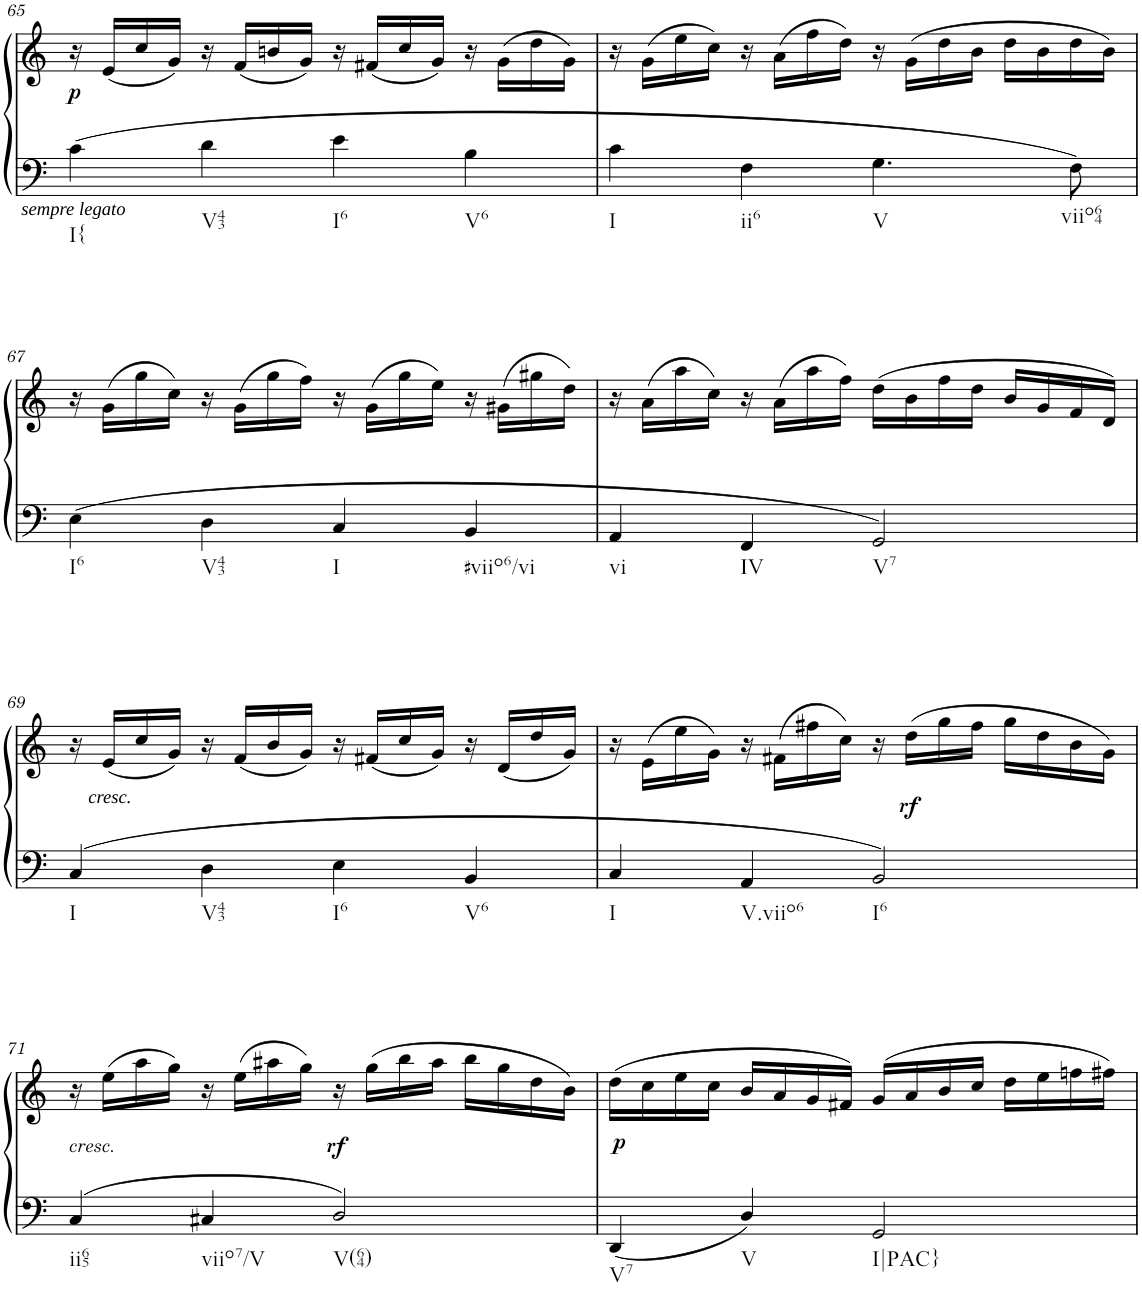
**kern	**kern	**dynam
*part1	*part1	*part1
*staff2	*staff1	*staff1/2
*I"Piano	*	*
*I'Pno	*	*
!!LO:PB:g=z
*clefF4	*clefG2	*
*k[]	*k[]	*
*M4/4	*M4/4	*
*met(c|)	*met(c|)	*
=65	=65	=65
!LO:TX:b:t=I{	!	!
!	!	!LO:DY:b=2
!	!	!LO:DY:n=1:b
4c\	16r	other-dynamics p
.	(16e/LL	.
.	16cc/	.
.	16g/JJ)	.
!LO:TX:b:t=V43	!	!
4d\	16r	.
.	(16f/LL	.
.	16bn/	.
.	16g/JJ)	.
!LO:TX:b:t=I6	!	!
4e\	16r	.
.	(16f#X/LL	.
.	16cc/	.
.	16g/JJ)	.
!LO:TX:b:t=V6	!	!
4B\	16r	.
.	(16g\LL	.
.	16dd\	.
.	16g\JJ)	.
=66	=66	=66
!LO:TX:b:t=I	!	!
4c\	16r	.
.	(16g\LL	.
.	16ee\	.
.	16cc\JJ)	.
!LO:TX:b:t=ii6	!	!
4F\	16r	.
.	(16a\LL	.
.	16ff\	.
.	16dd\JJ)	.
!LO:TX:b:t=V	!	!
4.G\	16r	.
.	(16g\LL	.
.	16dd\	.
.	16b\JJ	.
.	16dd\LL	.
.	16b\	.
!LO:TX:b:t=viio64	!	!
8F\	16dd\	.
.	16b\JJ)	.
!!LO:LB:g=z
=67	=67	=67
!LO:TX:b:t=I6	!	!
4E\	16r	.
.	(16g\LL	.
.	16gg\	.
.	16cc\JJ)	.
!LO:TX:b:t=V43	!	!
4D\	16r	.
.	(16g\LL	.
.	16gg\	.
.	16ff\JJ)	.
!LO:TX:b:t=I	!	!
4C/	16r	.
.	(16g\LL	.
.	16gg\	.
.	16ee\JJ)	.
!LO:TX:b:t=#viio6/vi	!	!
4BB/	16r	.
.	(16g#X\LL	.
.	16gg#X\	.
.	16dd\JJ)	.
=68	=68	=68
!LO:TX:b:t=vi	!	!
4AA/	16r	.
.	(16a\LL	.
.	16aa\	.
.	16cc\JJ)	.
!LO:TX:b:t=IV	!	!
4FF/	16r	.
.	(16a\LL	.
.	16aa\	.
.	16ff\JJ)	.
!LO:TX:b:t=V7	!	!
2GG/	(16dd\LL	.
.	16b\	.
.	16ff\	.
.	16dd\JJ	.
.	16b/LL	.
.	16g/	.
.	16f/	.
.	16d/JJ)	.
!!LO:LB:g=z
=69	=69	=69
!LO:TX:b:t=I	!	!
4C/	16r	.
!	!	!LO:DY:b
.	(16e/LL	other-dynamics
.	16cc/	.
.	16g/JJ)	.
!LO:TX:b:t=V43	!	!
4D\	16r	.
.	(16f/LL	.
.	16b/	.
.	16g/JJ)	.
!LO:TX:b:t=I6	!	!
4E\	16r	.
.	(16f#X/LL	.
.	16cc/	.
.	16g/JJ)	.
!LO:TX:b:t=V6	!	!
4BB/	16r	.
.	(16d/LL	.
.	16dd/	.
.	16g/JJ)	.
=70	=70	=70
!LO:TX:b:t=I	!	!
4C/	16r	.
.	(16e\LL	.
.	16ee\	.
.	16g\JJ)	.
!LO:TX:b:t=V.viio6	!	!
4AA/	16r	.
.	(16f#X\LL	.
.	16ff#X\	.
.	16cc\JJ)	.
!LO:TX:b:t=I6	!	!
2BB/	16r	.
!	!	!LO:DY:b
.	(16dd\LL	rf
.	16gg\	.
.	16ff#\JJ	.
.	16gg\LL	.
.	16dd\	.
.	16b\	.
.	16g\JJ)	.
!!LO:LB:g=z
=71	=71	=71
!	!LO:TX:b:i:t=cresc.	!
!LO:TX:b:t=ii65	!	!
4C/	16r	.
.	(16ee\LL	.
.	16aa\	.
.	16gg\JJ)	.
!LO:TX:b:t=viio7/V	!	!
4C#X/	16r	.
.	(16ee\LL	.
.	16aa#X\	.
.	16gg\JJ)	.
!LO:TX:b:t=V(64)	!	!
!	!	!LO:DY:b
2D/	16r	rf
.	(16gg\LL	.
.	16bb\	.
.	16aa#\JJ	.
.	16bb\LL	.
.	16gg\	.
.	16dd\	.
.	16b\JJ)	.
=72	=72	=72
!LO:TX:b:t=V7	!	!
!	!	!LO:DY:b
4DD/	(16dd\LL	p
.	16cc\	.
.	16ee\	.
.	16cc\JJ	.
!LO:TX:b:t=V	!	!
4D/	16b/LL	.
.	16a/	.
.	16g/	.
.	16f#X/JJ)	.
!LO:TX:b:t=I|PAC}	!	!
2GG/	(16g/LL	.
.	16a/	.
.	16b/	.
.	16cc/JJ	.
.	16dd\LL	.
.	16ee\	.
.	16ffn\	.
.	16ff#X\JJ)	.
=	=	=
*-	*-	*-
